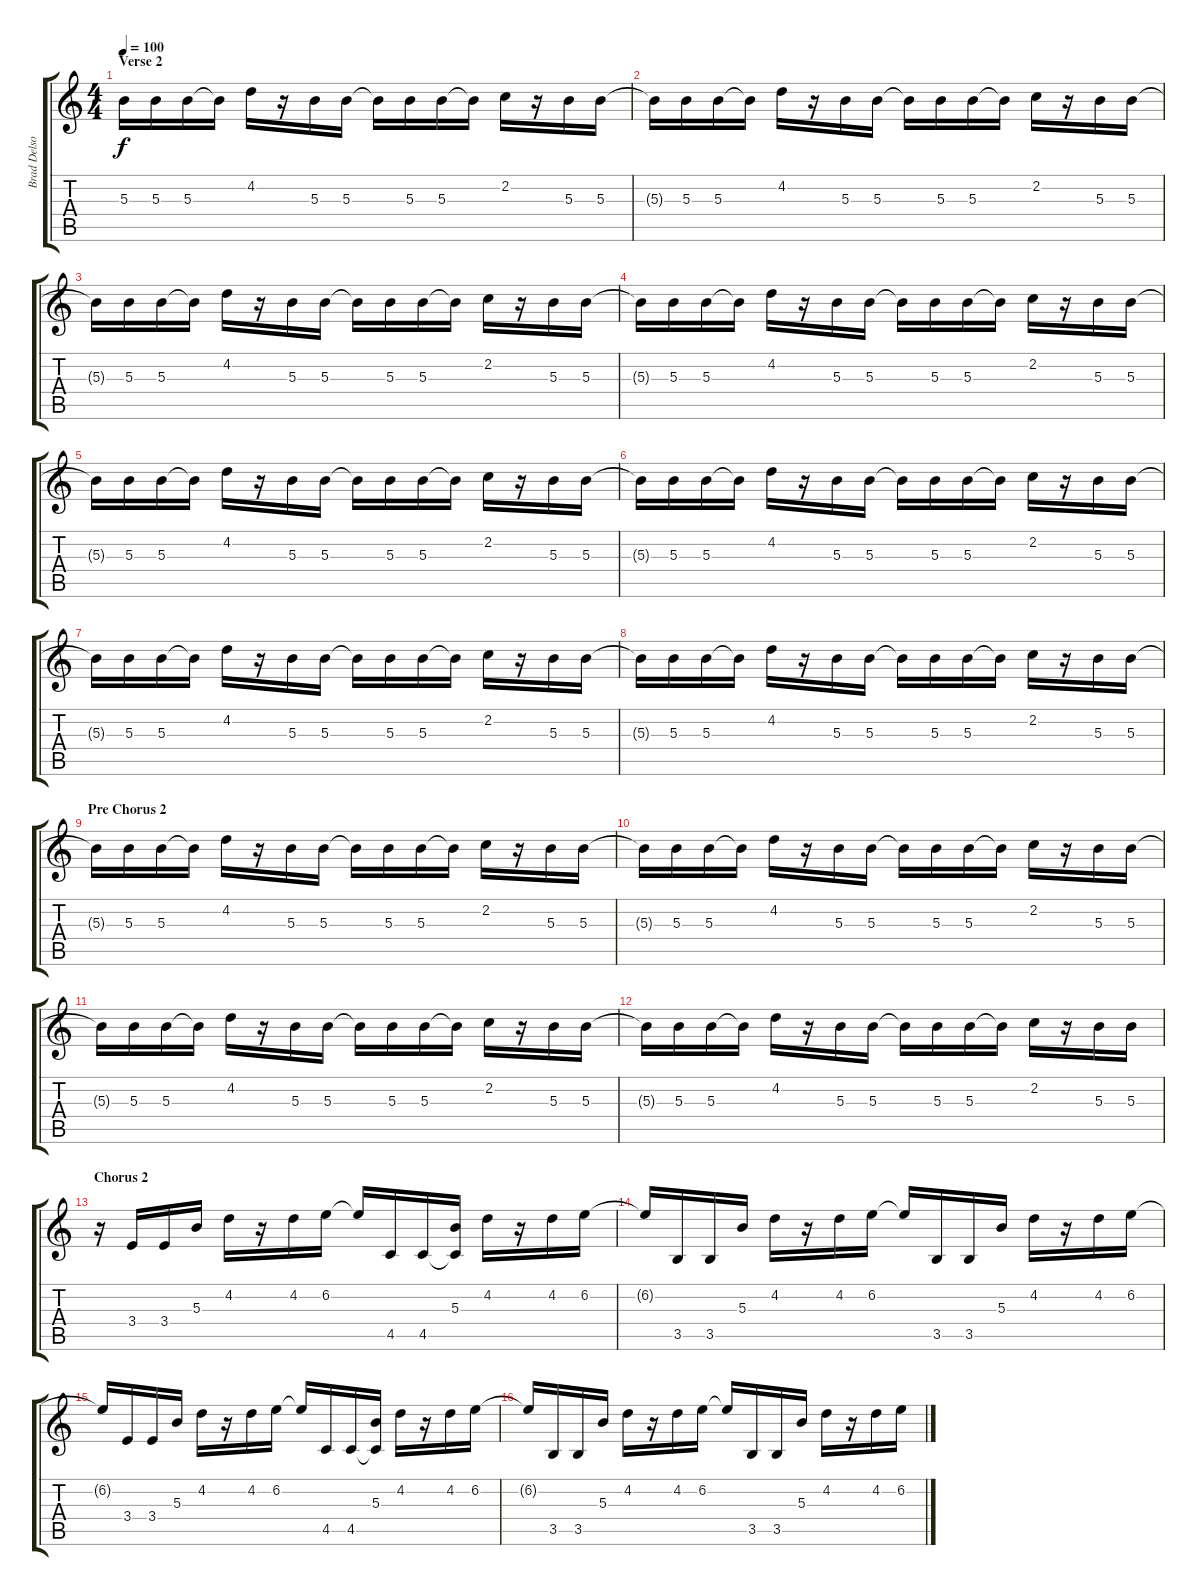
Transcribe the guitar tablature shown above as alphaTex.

\track ("Brad Delson (Delay Effect)" "Brad Delso") {instrument distortionguitar}
\staff {score tabs}
\tuning (Eb4 Bb3 Gb3 Db3 Ab2 Db2) {hide}
\ts (4 4)
\section ("" "Verse 2")
\tempo 100
\clef g2
\ks c
5.3{t}.16{dy f} 5.3.16 5.3.16 5.3{t}.16 4.2.16 r.16 5.3.16 5.3.16 5.3{t}.16 5.3.16 5.3.16 5.3{t}.16 2.2.16 r.16 5.3.16 5.3.16 |
5.3{t}.16 5.3.16 5.3.16 5.3{t}.16 4.2.16 r.16 5.3.16 5.3.16 5.3{t}.16 5.3.16 5.3.16 5.3{t}.16 2.2.16 r.16 5.3.16 5.3.16 |
5.3{t}.16 5.3.16 5.3.16 5.3{t}.16 4.2.16 r.16 5.3.16 5.3.16 5.3{t}.16 5.3.16 5.3.16 5.3{t}.16 2.2.16 r.16 5.3.16 5.3.16 |
5.3{t}.16 5.3.16 5.3.16 5.3{t}.16 4.2.16 r.16 5.3.16 5.3.16 5.3{t}.16 5.3.16 5.3.16 5.3{t}.16 2.2.16 r.16 5.3.16 5.3.16 |
5.3{t}.16 5.3.16 5.3.16 5.3{t}.16 4.2.16 r.16 5.3.16 5.3.16 5.3{t}.16 5.3.16 5.3.16 5.3{t}.16 2.2.16 r.16 5.3.16 5.3.16 |
5.3{t}.16 5.3.16 5.3.16 5.3{t}.16 4.2.16 r.16 5.3.16 5.3.16 5.3{t}.16 5.3.16 5.3.16 5.3{t}.16 2.2.16 r.16 5.3.16 5.3.16 |
5.3{t}.16 5.3.16 5.3.16 5.3{t}.16 4.2.16 r.16 5.3.16 5.3.16 5.3{t}.16 5.3.16 5.3.16 5.3{t}.16 2.2.16 r.16 5.3.16 5.3.16 |
5.3{t}.16 5.3.16 5.3.16 5.3{t}.16 4.2.16 r.16 5.3.16 5.3.16 5.3{t}.16 5.3.16 5.3.16 5.3{t}.16 2.2.16 r.16 5.3.16 5.3.16 |
\section ("" "Pre Chorus 2")
5.3{t}.16 5.3.16 5.3.16 5.3{t}.16 4.2.16 r.16 5.3.16 5.3.16 5.3{t}.16 5.3.16 5.3.16 5.3{t}.16 2.2.16 r.16 5.3.16 5.3.16 |
5.3{t}.16 5.3.16 5.3.16 5.3{t}.16 4.2.16 r.16 5.3.16 5.3.16 5.3{t}.16 5.3.16 5.3.16 5.3{t}.16 2.2.16 r.16 5.3.16 5.3.16 |
5.3{t}.16 5.3.16 5.3.16 5.3{t}.16 4.2.16 r.16 5.3.16 5.3.16 5.3{t}.16 5.3.16 5.3.16 5.3{t}.16 2.2.16 r.16 5.3.16 5.3.16 |
5.3{t}.16 5.3.16 5.3.16 5.3{t}.16 4.2.16 r.16 5.3.16 5.3.16 5.3{t}.16 5.3.16 5.3.16 5.3{t}.16 2.2.16 r.16 5.3.16 5.3.16 |
\section ("" "Chorus 2")
r.16 3.4.16 3.4.16 5.3.16 4.2.16 r.16 4.2.16 6.2.16 6.2{t}.16 4.5.16 4.5.16 (5.3 4.5{t}).16 4.2.16 r.16 4.2.16 6.2.16 |
6.2{t}.16 3.5.16 3.5.16 5.3.16 4.2.16 r.16 4.2.16 6.2.16 6.2{t}.16 3.5.16 3.5.16 5.3.16 4.2.16 r.16 4.2.16 6.2.16 |
6.2{t}.16 3.4.16 3.4.16 5.3.16 4.2.16 r.16 4.2.16 6.2.16 6.2{t}.16 4.5.16 4.5.16 (5.3 4.5{t}).16 4.2.16 r.16 4.2.16 6.2.16 |
6.2{t}.16 3.5.16 3.5.16 5.3.16 4.2.16 r.16 4.2.16 6.2.16 6.2{t}.16 3.5.16 3.5.16 5.3.16 4.2.16 r.16 4.2.16 6.2.16
